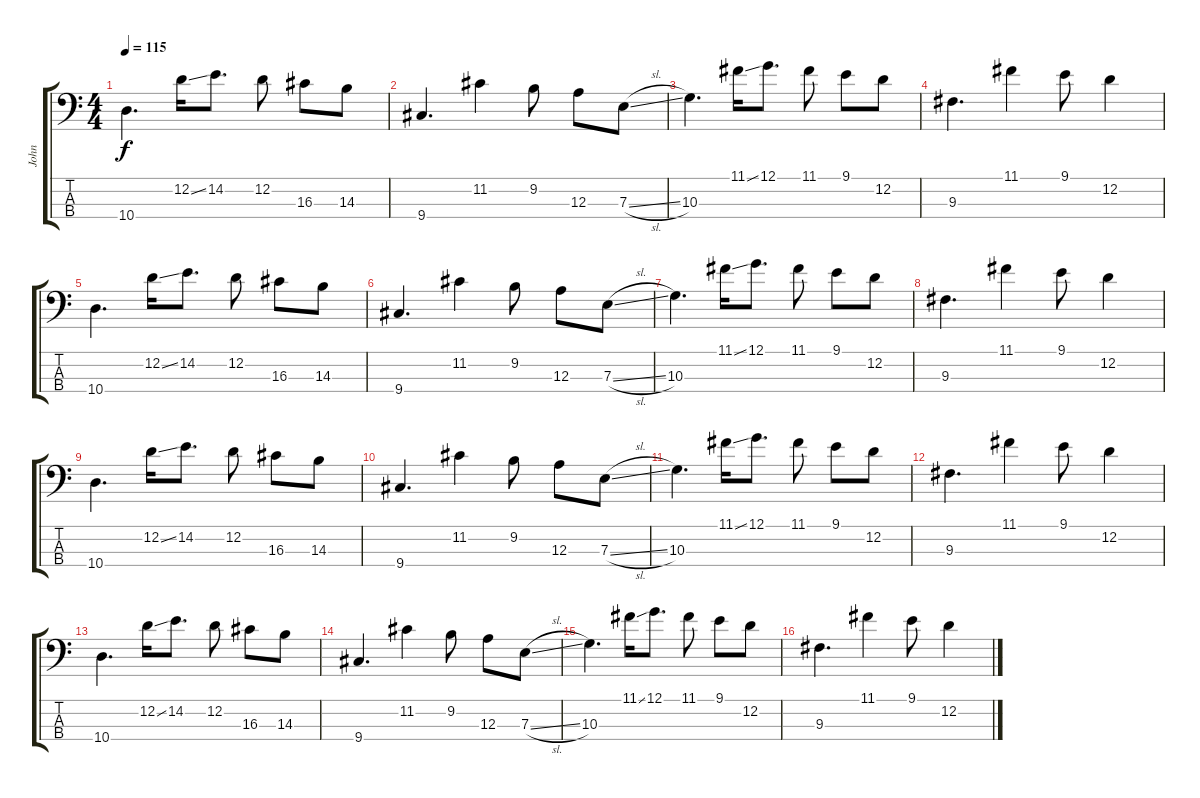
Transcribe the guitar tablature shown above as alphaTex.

\track ("John" "John") {instrument electricbassfinger}
\staff {score tabs}
\tuning (G2 D2 A1 E1) {hide}
\ts (4 4)
\tempo 115
\clef f4
\ks c
10.4.4{d dy f} 12.2{ss}.16 14.2.8{d} 12.2.8 16.3.8 14.3.8 |
9.4.4{d} 11.2.4 9.2.8 12.3.8 7.3{sl}.8 |
10.3.4{d} 11.1{ss}.16 12.1.8{d} 11.1.8 9.1.8 12.2.8 |
9.3.4{d} 11.1.4 9.1.8 12.2.4 |
10.4.4{d} 12.2{ss}.16 14.2.8{d} 12.2.8 16.3.8 14.3.8 |
9.4.4{d} 11.2.4 9.2.8 12.3.8 7.3{sl}.8 |
10.3.4{d} 11.1{ss}.16 12.1.8{d} 11.1.8 9.1.8 12.2.8 |
9.3.4{d} 11.1.4 9.1.8 12.2.4 |
10.4.4{d} 12.2{ss}.16 14.2.8{d} 12.2.8 16.3.8 14.3.8 |
9.4.4{d} 11.2.4 9.2.8 12.3.8 7.3{sl}.8 |
10.3.4{d} 11.1{ss}.16 12.1.8{d} 11.1.8 9.1.8 12.2.8 |
9.3.4{d} 11.1.4 9.1.8 12.2.4 |
10.4.4{d} 12.2{ss}.16 14.2.8{d} 12.2.8 16.3.8 14.3.8 |
9.4.4{d} 11.2.4 9.2.8 12.3.8 7.3{sl}.8 |
10.3.4{d} 11.1{ss}.16 12.1.8{d} 11.1.8 9.1.8 12.2.8 |
9.3.4{d} 11.1.4 9.1.8 12.2.4
